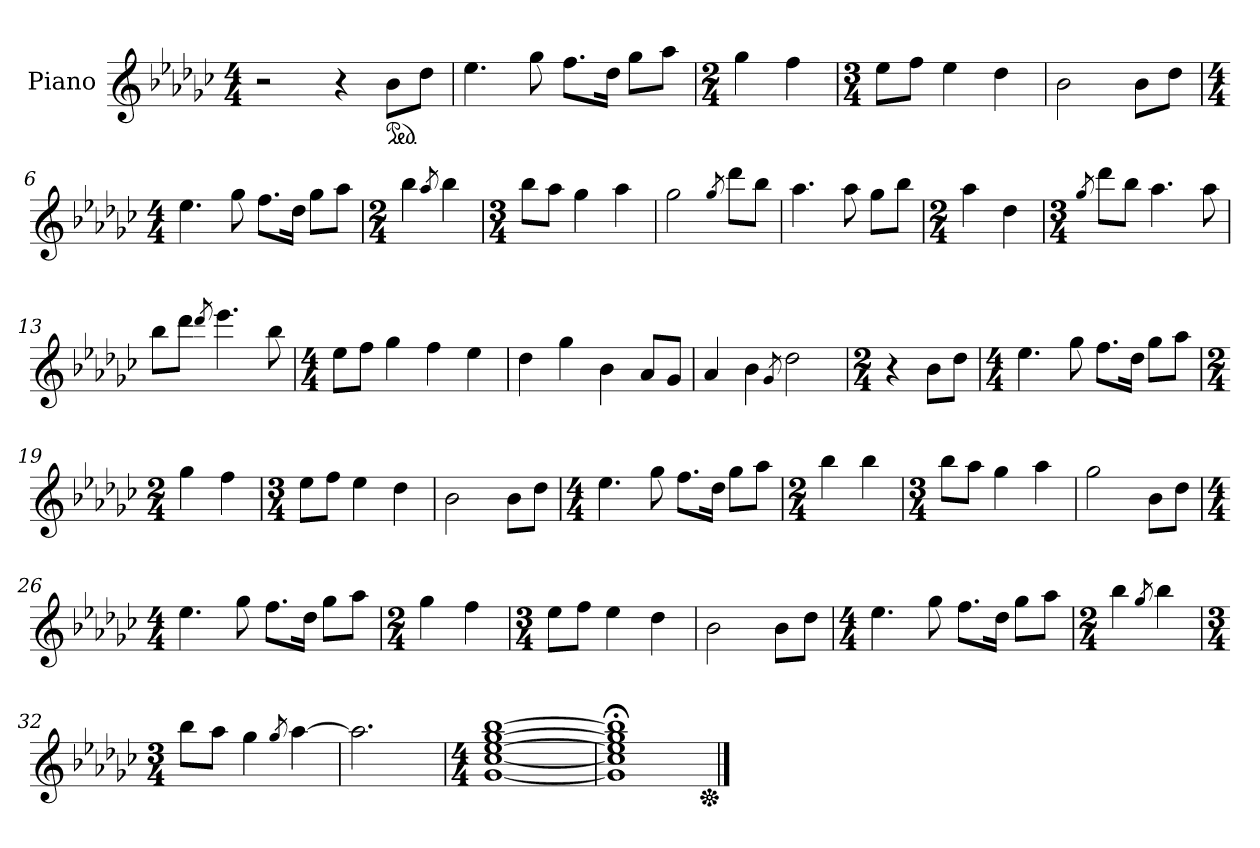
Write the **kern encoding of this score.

**kern	**dynam
*part1	*part1
*staff1	*staff1
*I"Piano	*
*I'Pno.	*
*clefG2	*
*k[b-e-a-d-g-c-]	*
*M4/4	*
*MM77	*
=1	=1
2r	.
4r	.
*ped	*
!	!LO:DY:a
8b-\L	other-dynamics
8dd-\J	.
=2	=2
4.ee-\	.
8gg-\	.
8.ff\L	.
16dd-\Jk	.
8gg-\L	.
8aa-\J	.
=3	=3
*M2/4	*
4gg-\	.
4ff\	.
=4	=4
*M3/4	*
8ee-\L	.
8ff\J	.
4ee-\	.
4dd-\	.
=5	=5
2b-\	.
8b-\L	.
8dd-\J	.
=6	=6
*M4/4	*
4.ee-\	.
8gg-\	.
8.ff\L	.
16dd-\Jk	.
8gg-\L	.
8aa-\J	.
!!LO:LB:g=z
=7	=7
*M2/4	*
4bb-\	.
8qaa-/	.
4bb-\	.
=8	=8
*M3/4	*
8bb-\L	.
8aa-\J	.
4gg-\	.
4aa-\	.
=9	=9
2gg-\	.
8qgg-/	.
8ddd-\L	.
8bb-\J	.
=10	=10
4.aa-\	.
8aa-\	.
8gg-\L	.
8bb-\J	.
=11	=11
*M2/4	*
4aa-\	.
4dd-\	.
=12	=12
*M3/4	*
8qgg-/	.
8ddd-\L	.
8bb-\J	.
4.aa-\	.
8aa-\	.
!!LO:LB:g=z
=13	=13
8bb-\L	.
8ddd-\J	.
8qddd-/	.
4.eee-\	.
8bb-\	.
=14	=14
*M4/4	*
8ee-\L	.
8ff\J	.
4gg-\	.
4ff\	.
4ee-\	.
=15	=15
4dd-\	.
4gg-\	.
4b-\	.
8a-/L	.
8g-/J	.
=16	=16
4a-/	.
4b-\	.
8qg-/	.
2dd-\	.
=17	=17
*M2/4	*
4r	.
8b-\L	.
8dd-\J	.
!!LO:LB:g=z
=18	=18
*M4/4	*
4.ee-\	.
8gg-\	.
8.ff\L	.
16dd-\Jk	.
8gg-\L	.
8aa-\J	.
=19	=19
*M2/4	*
4gg-\	.
4ff\	.
=20	=20
*M3/4	*
8ee-\L	.
8ff\J	.
4ee-\	.
4dd-\	.
=21	=21
2b-\	.
8b-\L	.
8dd-\J	.
=22	=22
*M4/4	*
4.ee-\	.
8gg-\	.
8.ff\L	.
16dd-\Jk	.
8gg-\L	.
8aa-\J	.
=23	=23
*M2/4	*
4bb-\	.
4bb-\	.
!!LO:LB:g=z
=24	=24
*M3/4	*
8bb-\L	.
8aa-\J	.
4gg-\	.
4aa-\	.
=25	=25
2gg-\	.
8b-\L	.
8dd-\J	.
=26	=26
*M4/4	*
4.ee-\	.
8gg-\	.
8.ff\L	.
16dd-\Jk	.
8gg-\L	.
8aa-\J	.
=27	=27
*M2/4	*
4gg-\	.
4ff\	.
=28	=28
*M3/4	*
8ee-\L	.
8ff\J	.
4ee-\	.
4dd-\	.
=29	=29
2b-\	.
8b-\L	.
8dd-\J	.
!!LO:LB:g=z
=30	=30
*M4/4	*
4.ee-\	.
8gg-\	.
8.ff\L	.
16dd-\Jk	.
8gg-\L	.
8aa-\J	.
=31	=31
*M2/4	*
4bb-\	.
8qgg-/	.
4bb-\	.
=32	=32
*M3/4	*
8bb-\L	.
8aa-\J	.
4gg-\	.
8qgg-/	.
[4aa-\	.
=33	=33
2.aa-\]	.
=34	=34
*M4/4	*
[1g- [1cc- [1ee- [1gg- [1bb-	.
=35	=35
1g-];< 1cc-];< 1ee-];< 1gg-];< 1bb-];<	.
*Xped	*
==	==
*-	*-
